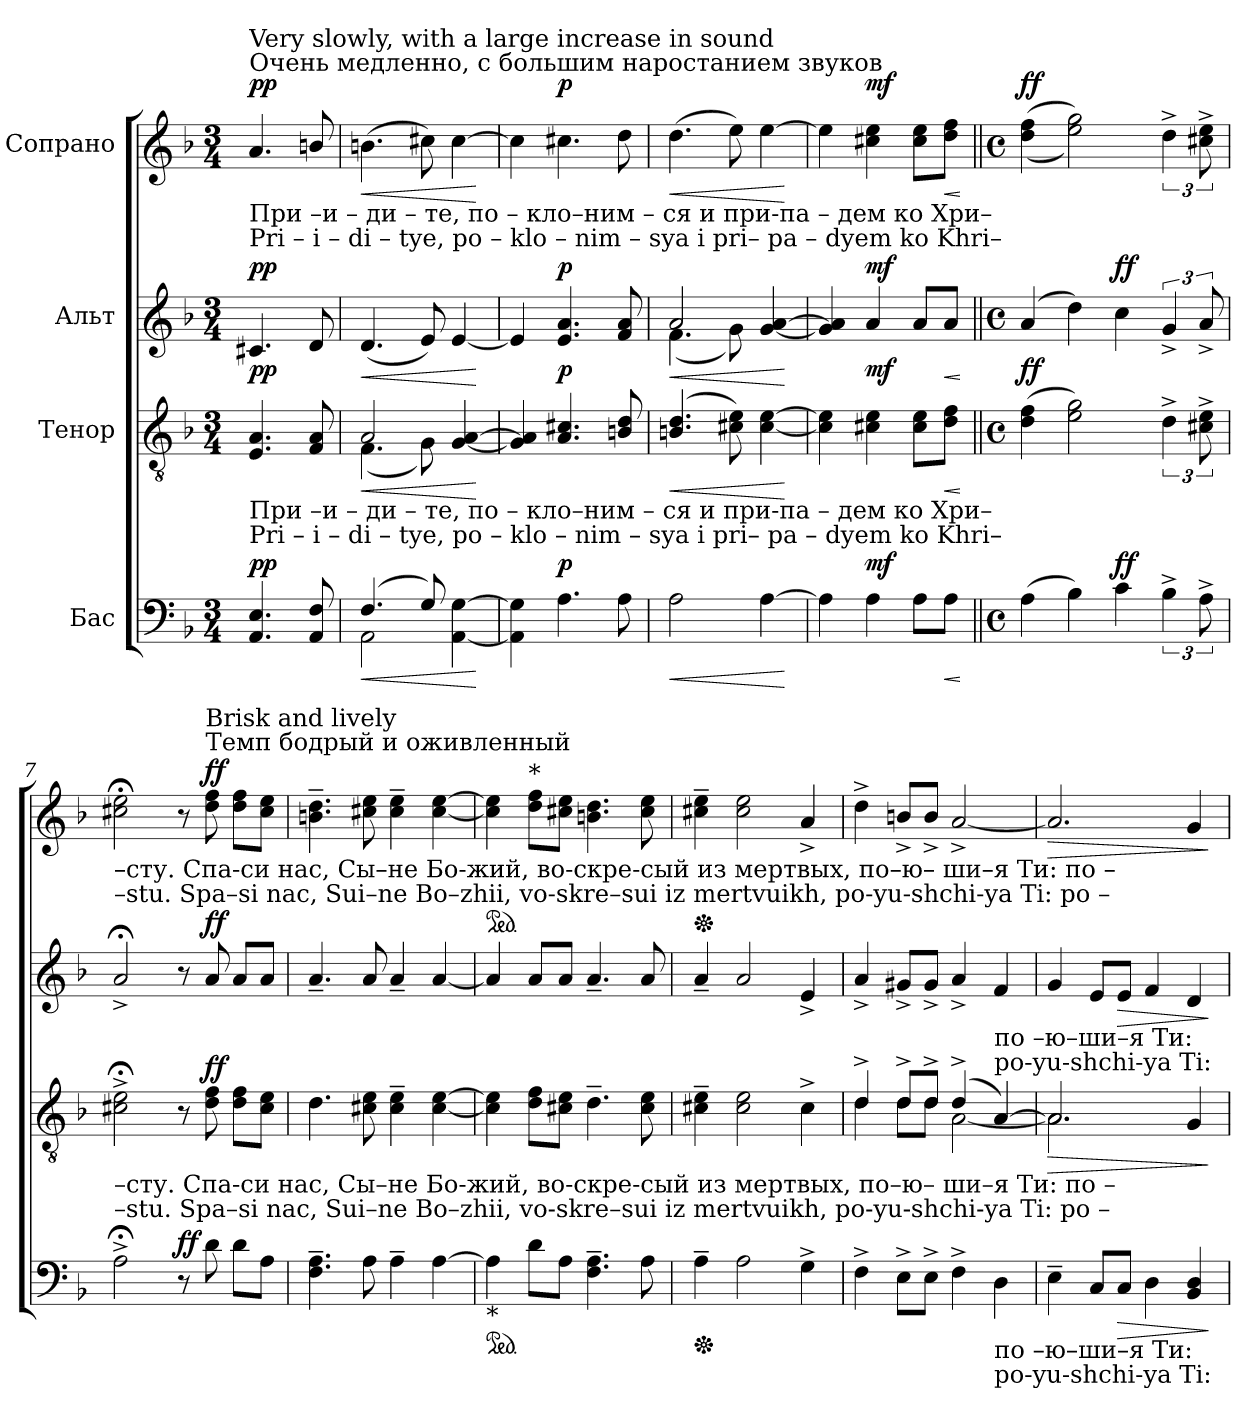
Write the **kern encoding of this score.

**kern	**dynam	**kern	**dynam	**kern	**dynam	**kern	**dynam
*part4	*part4	*part3	*part3	*part2	*part2	*part1	*part1
*staff4	*staff4	*staff3	*staff3	*staff2	*staff2	*staff1	*staff1
*I"Бас	*	*I"Тенор	*	*I"Альт	*	*I"Сопрано	*
*clefF4	*	*clefGv2	*	*clefG2	*	*clefG2	*
*k[b-]	*	*k[b-]	*	*k[b-]	*	*k[b-]	*
*M3/4	*	*M3/4	*	*M3/4	*	*M3/4	*
*MM30	*	*MM30	*	*MM30	*	*MM30	*
=1	=1	=1	=1	=1	=1	=1	=1
!	!	!	!	!	!	!LO:TX:a:t=Очень медленно, с большим наростанием звуков	!
!	!	!	!	!	!	!LO:TX:a:t=Very slowly, with a large increase in sound	!
!	!	!	!	!	!	!LO:TX:b:t=При –и  – ди      –       те,                  по    –   кло–ним   –   ся                  и    при-па   –   дем                ко Хри–	!
!	!	!	!	!	!	!LO:TX:b:t=Pri  –  i   –  di       –       tye,                 po    –   klo – nim   –   sya                  i     pri– pa    –  dyem            ko Khri–	!
!	!	!LO:TX:b:t=При –и  – ди      –       те,                  по    –   кло–ним   –   ся                  и    при-па   –   дем                ко Хри–	!	!	!	!	!
!	!	!LO:TX:b:t=Pri  –  i   –  di       –       tye,                 po    –   klo – nim   –   sya                  i     pri– pa    –  dyem            ko Khri–	!	!	!	!	!
!	!LO:DY:a	!	!LO:DY:a	!	!LO:DY:a	!	!LO:DY:a
4.AA/ 4.E/	pp	4.E/ 4.A/	pp	4.c#X/	pp	4.a/	pp
8AA/ 8F/	.	8F/ 8A/	.	8d/	.	8bn/	.
=2	=2	=2	=2	=2	=2	=2	=2
!	!LO:HP:b	!	!LO:HP:b	!	!LO:HP:b	!	!LO:HP:b
*^	*	*^	*	*	*	*	*
(4.F/	2AA\	<	2A/	(4.F\	<	(4.d/	<	(4.bn\	<
8G/)	.	.	.	8G\)	.	8e/)	.	8cc#X\)	.
[4AA\ [4G\	4ryy	.	[4G/ [4A/	4ryy	.	[4e/	.	[4cc#\	.
*v	*v	*	*	*	*	*	*	*	*
*	*	*v	*v	*	*	*	*	*
.	[	.	[	.	[	.	[
=3	=3	=3	=3	=3	=3	=3	=3
4AA\] 4G\]	.	4G/] 4A/]	.	4e/]	.	4cc#\]	.
!	!LO:DY:a	!	!LO:DY:a	!	!LO:DY:a	!	!LO:DY:a
4.A\	p	4.A/ 4.c#X/	p	4.e/ 4.a/	p	4.cc#X\	p
8A\	.	8Bn/ 8d/	.	8f/ 8a/	.	8dd\	.
=4	=4	=4	=4	=4	=4	=4	=4
!	!LO:HP:b	!	!LO:HP:b	!	!LO:HP:b	!	!LO:HP:b
*	*	*	*	*^	*	*	*
2A\	<	(4.Bn/ 4.d/	<	2a/	(4.f\	<	(4.dd\	<
.	.	8c#X\ 8e\)	.	.	8g\)	.	8ee\)	.
[4A\	.	[4c#\ [4e\	.	[4g/ [4a/	4ryy	.	[4ee\	.
*	*	*	*	*v	*v	*	*	*
.	[	.	[	.	[	.	[
=5	=5	=5	=5	=5	=5	=5	=5
4A\]	.	4c#\] 4e\]	.	4g/] 4a/]	.	4ee\]	.
!	!LO:DY:a	!	!LO:DY:a	!	!LO:DY:a	!	!LO:DY:a
4A\	mf	4c#X\ 4e\	mf	4a/	mf	4cc#X\ 4ee\	mf
8A\L	.	8c#\ 8e\L	.	8a/L	.	8cc#\ 8ee\L	.
!	!LO:HP:b	!	!LO:HP:b	!	!LO:HP:b	!	!LO:HP:b
8A\J	<	8d\ 8f\J	<	8a/J	<	8dd\ 8ff\J	<
.	[	.	[	.	[	.	[
=6||	=6||	=6||	=6||	=6||	=6||	=6||	=6||
*M4/4	*	*M4/4	*	*M4/4	*	*M4/4	*
*met(c)	*	*met(c)	*	*met(c)	*	*met(c)	*
!	!	!	!LO:DY:a	!	!	!	!LO:DY:a
(4A\	.	(4d\ 4f\	ff	(4a/	.	((4dd\ 4ff\	ff
4B-\)	.	2e\ 2g\)	.	4dd\)	.	2ee\ 2gg\))	.
!	!LO:DY:a	!	!	!	!LO:DY:a	!	!
4c\	ff	.	.	4cc\	ff	.	.
6B-^\	.	6d^\	.	6g^/	.	6dd^\	.
12A^\	.	12c#X\^ 12e\^	.	12a^/	.	12cc#X\^ 12ee\^	.
!!LO:LB:g=z
=7	=7	=7	=7	=7	=7	=7	=7
!	!	!	!	!	!	!LO:TX:b:t=–сту.     Спа-си нас,  Сы–не Бо-жий,         во-скре-сый из мертвых, по–ю– ши–я  Ти&colon;                                        по –	!
!	!	!	!	!	!	!LO:TX:b:t=–stu.      Spa–si  nac,   Sui–ne Bo–zhii,           vo-skre–sui   iz mertvuikh, po-yu-shchi-ya Ti&colon;                                       po –	!
!	!	!LO:TX:b:t=–сту.     Спа-си нас,  Сы–не Бо-жий,         во-скре-сый из мертвых, по–ю– ши–я  Ти&colon;                                        по –	!	!	!	!	!
!	!	!LO:TX:b:t=–stu.      Spa–si  nac,   Sui–ne Bo–zhii,           vo-skre–sui   iz mertvuikh, po-yu-shchi-ya Ti&colon;                                       po –	!	!	!	!	!
2A;<^\	.	2c#X\;<^ 2e\;<^	.	2a;^/	.	2cc#X\;< 2ee\;<	.
!	!LO:DY:a	!	!	!	!	!	!
8r	ff	8r	.	8r	.	8r	.
*	*	*	*	*	*	*MM100	*
!	!	!	!	!	!	!LO:TX:a:t=Темп бодрый и оживленный	!
!	!	!	!	!	!	!LO:TX:a:t=Brisk and lively	!
!	!	!	!LO:DY:a	!	!LO:DY:a	!	!LO:DY:a
8d\	.	8d\ 8f\	ff	8a/	ff	8dd\ 8ff\	ff
8d\L	.	8d\ 8f\L	.	8a/L	.	8dd\ 8ff\L	.
8A\J	.	8c#\ 8e\J	.	8a/J	.	8cc#\ 8ee\J	.
=8	=8	=8	=8	=8	=8	=8	=8
4.F\~ 4.A\~	.	4.d\	.	4.a~/	.	4.bn\~ 4.dd\~	.
8A\	.	8c#X\ 8e\	.	8a/	.	8cc#X\ 8ee\	.
4A~\	.	4c#\~ 4e\~	.	4a~/	.	4cc#\~ 4ee\~	.
[4A\	.	[4c#\ [4e\	.	[4a/	.	[4cc#\ [4ee\	.
=9	=9	=9	=9	=9	=9	=9	=9
*ped	*	*	*	*	*	*	*
*	*	*	*	*	*	*ped	*
!LO:TX:b:t=*	!	!	!	!	!	!	!
4A\]	.	4c#\] 4e\]	.	4a/]	.	4cc#\] 4ee\]	.
!	!	!	!	!	!	!LO:TX:a:t=*	!
8d\L	.	8d\ 8f\L	.	8a/L	.	8dd\ 8ff\L	.
8A\J	.	8c#X\ 8e\J	.	8a/J	.	8cc#X\ 8ee\J	.
4.F\~ 4.A\~	.	4.d~\	.	4.a~/	.	4.bn\ 4.dd\	.
8A\	.	8c#\ 8e\	.	8a/	.	8cc#\ 8ee\	.
=10	=10	=10	=10	=10	=10	=10	=10
*Xped	*	*	*	*	*	*	*
*	*	*	*	*	*	*Xped	*
4A~\	.	4c#X\~ 4e\~	.	4a~/	.	4cc#X\~ 4ee\~	.
2A\	.	2c#\ 2e\	.	2a/	.	2cc#\ 2ee\	.
4G^\	.	4c#^\	.	4e^/	.	4a^/	.
=11	=11	=11	=11	=11	=11	=11	=11
*	*	*^	*	*	*	*	*
4F^\	.	4d^/	4d\	.	4a^/	.	4dd^\	.
8E^\L	.	8d^/L	8d\L	.	8g#X^/L	.	8bn^/L	.
8E^\J	.	8d^/J	8d\J	.	8g#^/J	.	8b^/J	.
4F^\	.	(4d^/	[2A\	.	4a^/	.	[2a^/	.
!	!	!	!	!	!LO:TX:b:t=по  –ю–ши–я  Ти&colon;	!	!	!
!	!	!	!	!	!LO:TX:b:t=po-yu-shchi-ya Ti&colon;	!	!	!
!LO:TX:b:t=по  –ю–ши–я  Ти&colon;	!	!	!	!	!	!	!	!
!LO:TX:b:t=po-yu-shchi-ya Ti&colon;	!	!	!	!	!	!	!	!
4D\	.	[4A/)	.	.	4f/	.	.	.
=12	=12	=12	=12	=12	=12	=12	=12	=12
!	!	!	!	!LO:HP:b	!	!	!	!LO:HP:b
4E~\	.	2.A/]	2.A\]	>	4g/	.	2.a/]	>
8C/L	.	.	.	.	8e/L	.	.	.
!	!LO:HP:b	!	!	!	!	!LO:HP:b	!	!
8C/J	>	.	.	.	8e/J	>	.	.
4D\	.	.	.	.	4f/	.	.	.
4BB-/ 4D/	.	4G/	4ryy	.	4d/	.	4g/	.
*	*	*v	*v	*	*	*	*	*
.	]	.	]	.	]	.	]
=	=	=	=	=	=	=	=
*-	*-	*-	*-	*-	*-	*-	*-
